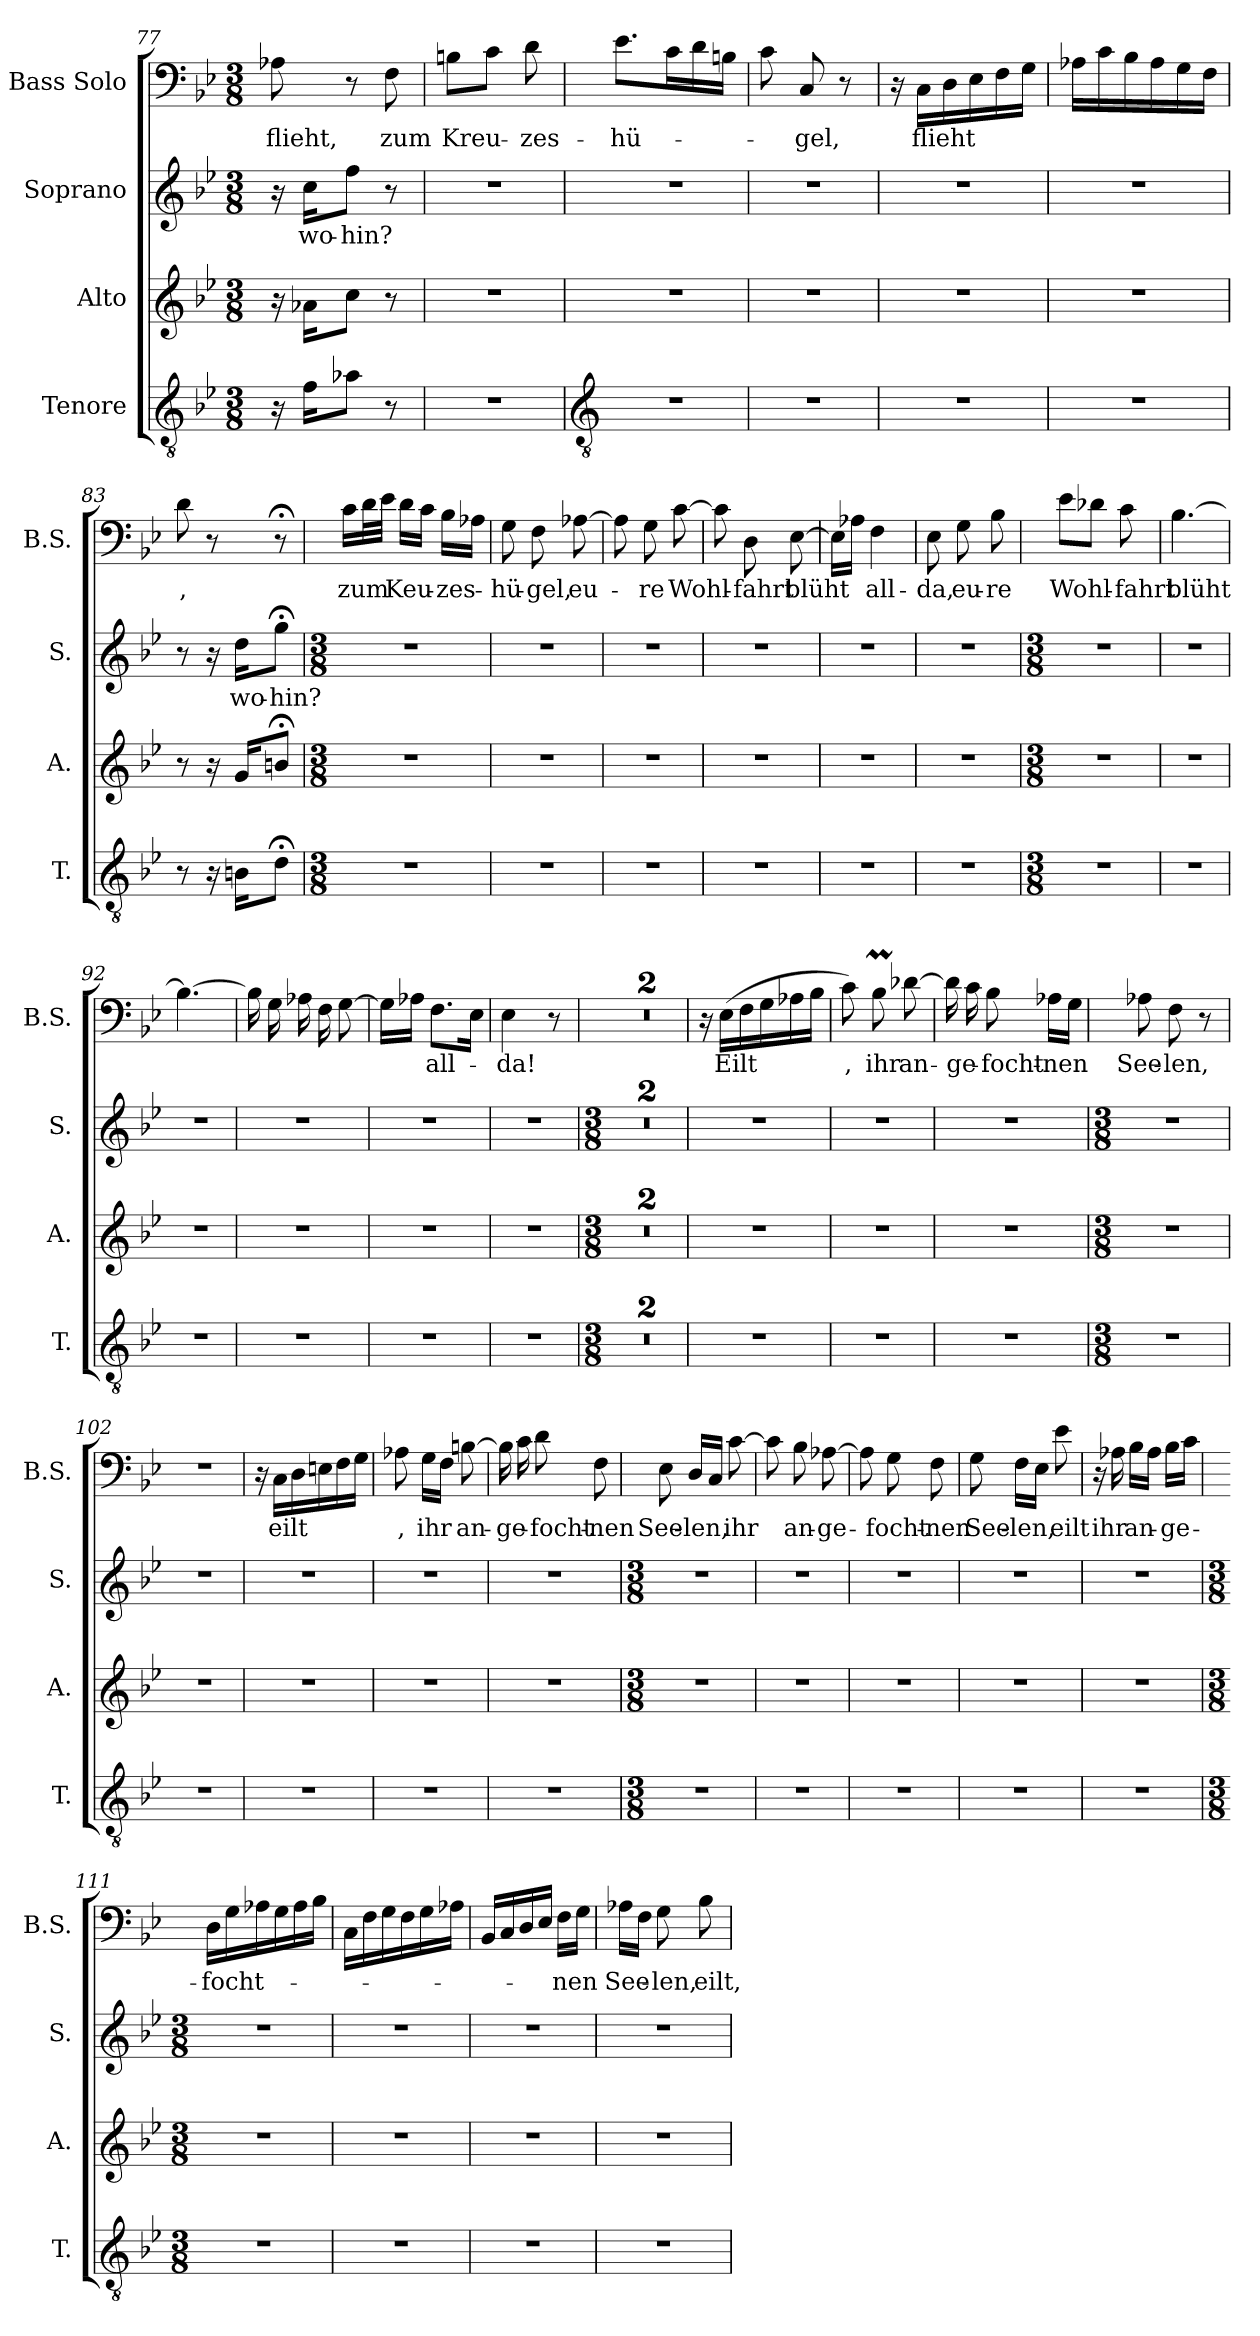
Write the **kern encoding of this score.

**kern	**kern	**kern	**text	**kern	**text
*part4	*part3	*part2	*part2	*part1	*part1
*staff4	*staff3	*staff2	*staff2	*staff1	*staff1
*I"Tenore	*I"Alto	*I"Soprano	*	*I"Bass Solo	*
*I'T.	*I'A.	*I'S.	*	*I'B.S.	*
*clefGv2	*clefG2	*clefG2	*	*clefF4	*
*k[b-e-]	*k[b-e-]	*k[b-e-]	*	*k[b-e-]	*
*B-:	*B-:	*B-:	*	*B-:	*
*M3/8	*M3/8	*M3/8	*	*M3/8	*
=77	=77	=77	=77	=77	=77
!	!	!	!	!	!LO:LY:b
16r	16r	16r	.	8A-X	flieht,
!	!	!	!LO:LY:b	!	!
16f\KL	16a-X\KL	16cc\KL	wo-	.	.
!	!	!	!LO:LY:b	!	!
8a-X\J	8cc\J	8ff\J	-hin?	8r	.
!	!	!	!	!	!LO:LY:b
8r	8r	8r	.	8F	zum
=78	=78	=78	=78	=78	=78
!LO:N:vis=1	!LO:N:vis=1	!LO:N:vis=1	!	!	!LO:LY:b
4.r	4.r	4.r	.	8BnL	Kreu-
.	.	.	.	8cJ	.
!	!	!	!	!	!LO:LY:b
.	.	.	.	8d	-zes-
!!LO:LB:g=z
=79	=79	=79	=79	=79	=79
*clefGv2	*	*	*	*	*
!LO:N:vis=1	!LO:N:vis=1	!LO:N:vis=1	!	!	!LO:LY:b
4.r	4.r	4.r	.	8.e-L	-hü-
.	.	.	.	16cL	.
.	.	.	.	16d	.
.	.	.	.	16BnJJ	.
=80	=80	=80	=80	=80	=80
!LO:N:vis=1	!LO:N:vis=1	!LO:N:vis=1	!	!	!
4.r	4.r	4.r	.	8c	.
!	!	!	!	!	!LO:LY:b
.	.	.	.	8C	-gel,
.	.	.	.	8r	.
=81	=81	=81	=81	=81	=81
!LO:N:vis=1	!LO:N:vis=1	!LO:N:vis=1	!	!	!
4.r	4.r	4.r	.	16r	.
!	!	!	!	!	!LO:LY:b
.	.	.	.	16CLL	flieht
.	.	.	.	16D	.
.	.	.	.	16E-	.
.	.	.	.	16F	.
.	.	.	.	16GJJ	.
=82	=82	=82	=82	=82	=82
!LO:N:vis=1	!LO:N:vis=1	!LO:N:vis=1	!	!	!
4.r	4.r	4.r	.	16A-XLL	.
.	.	.	.	16c	.
.	.	.	.	16B-	.
.	.	.	.	16A-	.
.	.	.	.	16G	.
.	.	.	.	16FJJ	.
=83	=83	=83	=83	=83	=83
!	!	!	!	!	!LO:LY:b
8r	8r	8r	.	8d	,
16r	16r	16r	.	8r	.
!	!	!	!LO:LY:b	!	!
16Bn\KL	16g/KL	16dd\KL	wo-	.	.
!	!	!	!LO:LY:b	!	!
8d;<\J	8bn;</J	8gg;<\J	-hin?	8r;<	.
!!LO:LB:g=z
=84	=84	=84	=84	=84	=84
*M3/8	*M3/8	*M3/8	*	*	*
!	!	!	!	!	!LO:LY:b
4.r	4.r	4.r	.	16cLL	zum
.	.	.	.	32dL	.
.	.	.	.	32e-JJJ	.
!	!	!	!	!	!LO:LY:b
.	.	.	.	16dLL	Keu-
.	.	.	.	16cJJ	.
!	!	!	!	!	!LO:LY:b
.	.	.	.	16B-LL	-zes-
.	.	.	.	16A-XJJ	.
=85	=85	=85	=85	=85	=85
!	!	!	!	!	!LO:LY:b
4.r	4.r	4.r	.	8G	-hü-
!	!	!	!	!	!LO:LY:b
.	.	.	.	8F	-gel,
!	!	!	!	!	!LO:LY:b
.	.	.	.	[8A-X	eu-
=86	=86	=86	=86	=86	=86
4.r	4.r	4.r	.	8A-]	.
!	!	!	!	!	!LO:LY:b
.	.	.	.	8G	-re
!	!	!	!	!	!LO:LY:b
.	.	.	.	[8c	Wohl-
=87	=87	=87	=87	=87	=87
4.r	4.r	4.r	.	8c]	.
!	!	!	!	!	!LO:LY:b
.	.	.	.	8D	-fahrt
!	!	!	!	!	!LO:LY:b
.	.	.	.	[8E-	blüht
=88	=88	=88	=88	=88	=88
4.r	4.r	4.r	.	16E-LL]	.
.	.	.	.	16A-XJJ	.
!	!	!	!	!	!LO:LY:b
.	.	.	.	4F	all-
=89	=89	=89	=89	=89	=89
!	!	!	!	!	!LO:LY:b
4.r	4.r	4.r	.	8E-	-da,
!	!	!	!	!	!LO:LY:b
.	.	.	.	8G	eu-
!	!	!	!	!	!LO:LY:b
.	.	.	.	8B-	-re
!!LO:LB:g=z
=90	=90	=90	=90	=90	=90
*M3/8	*M3/8	*M3/8	*	*	*
!	!	!	!	!	!LO:LY:b
4.r	4.r	4.r	.	8e-L	Wohl-
.	.	.	.	8d-XJ	.
!	!	!	!	!	!LO:LY:b
.	.	.	.	8c	-fahrt
=91	=91	=91	=91	=91	=91
!	!	!	!	!	!LO:LY:b
4.r	4.r	4.r	.	[4.B-	blüht
=92	=92	=92	=92	=92	=92
4.r	4.r	4.r	.	4.B-_	.
=93	=93	=93	=93	=93	=93
4.r	4.r	4.r	.	16B-LL]	.
.	.	.	.	16G	.
.	.	.	.	16A-X	.
.	.	.	.	16F	.
.	.	.	.	[8GJ	.
=94	=94	=94	=94	=94	=94
4.r	4.r	4.r	.	16GLL]	.
.	.	.	.	16A-XJJ	.
!	!	!	!	!	!LO:LY:b
.	.	.	.	8.FL	all-
.	.	.	.	16E-J	.
=95	=95	=95	=95	=95	=95
!	!	!	!	!	!LO:LY:b
4.r	4.r	4.r	.	4E-	-da!
.	.	.	.	8r	.
!!LO:LB:g=z
=96	=96	=96	=96	=96	=96
*M3/8	*M3/8	*M3/8	*	*	*
!	!	!	!	!LO:N:vis=1	!
4.r	4.r	4.r	.	4.r	.
=97	=97	=97	=97	=97	=97
!	!	!	!	!LO:N:vis=1	!
4.r	4.r	4.r	.	4.r	.
=98	=98	=98	=98	=98	=98
4.r	4.r	4.r	.	16r	.
!	!	!	!	!	!LO:LY:b
.	.	.	.	(>16E-LL	Eilt
.	.	.	.	16F	.
.	.	.	.	16G	.
.	.	.	.	16A-X	.
.	.	.	.	16B-JJ	.
=99	=99	=99	=99	=99	=99
!	!	!	!	!	!LO:LY:b
4.r	4.r	4.r	.	8c)	,
!	!	!	!	!	!LO:LY:b
.	.	.	.	8B-M	ihr
!	!	!	!	!	!LO:LY:b
.	.	.	.	[8d-X	an-
=100	=100	=100	=100	=100	=100
4.r	4.r	4.r	.	16d-]	.
!	!	!	!	!	!LO:LY:b
.	.	.	.	16c	-ge-
!	!	!	!	!	!LO:LY:b
.	.	.	.	8B-	-focht-
!	!	!	!	!	!LO:LY:b
.	.	.	.	16A-XLL	-nen
.	.	.	.	16GJJ	.
!!LO:LB:g=z
=101	=101	=101	=101	=101	=101
*M3/8	*M3/8	*M3/8	*	*	*
!	!	!	!	!	!LO:LY:b
4.r	4.r	4.r	.	8A-X	See-
!	!	!	!	!	!LO:LY:b
.	.	.	.	8F	-len,
.	.	.	.	8r	.
=102	=102	=102	=102	=102	=102
!	!	!	!	!LO:N:vis=1	!
4.r	4.r	4.r	.	4.r	.
=103	=103	=103	=103	=103	=103
4.r	4.r	4.r	.	16r	.
!	!	!	!	!	!LO:LY:b
.	.	.	.	16CLL	eilt
.	.	.	.	16D	.
.	.	.	.	16En	.
.	.	.	.	16F	.
.	.	.	.	16GJJ	.
=104	=104	=104	=104	=104	=104
!	!	!	!	!	!LO:LY:b
4.r	4.r	4.r	.	8A-X	,
!	!	!	!	!	!LO:LY:b
.	.	.	.	16GLL	ihr
.	.	.	.	16FJJ	.
!	!	!	!	!	!LO:LY:b
.	.	.	.	[8Bn	an-
=105	=105	=105	=105	=105	=105
4.r	4.r	4.r	.	16B]	.
!	!	!	!	!	!LO:LY:b
.	.	.	.	16c	-ge-
!	!	!	!	!	!LO:LY:b
.	.	.	.	8d	-focht-
!	!	!	!	!	!LO:LY:b
.	.	.	.	8F	-nen
!!LO:LB:g=z
=106	=106	=106	=106	=106	=106
*M3/8	*M3/8	*M3/8	*	*	*
!	!	!	!	!	!LO:LY:b
4.r	4.r	4.r	.	8E-	See-
!	!	!	!	!	!LO:LY:b
.	.	.	.	16DLL	-len,
.	.	.	.	16CJJ	.
!	!	!	!	!	!LO:LY:b
.	.	.	.	[8c	ihr
=107	=107	=107	=107	=107	=107
4.r	4.r	4.r	.	8c]	.
!	!	!	!	!	!LO:LY:b
.	.	.	.	8B-	an-
!	!	!	!	!	!LO:LY:b
.	.	.	.	[8A-X	-ge-
=108	=108	=108	=108	=108	=108
4.r	4.r	4.r	.	8A-]	.
!	!	!	!	!	!LO:LY:b
.	.	.	.	8G	-focht-
!	!	!	!	!	!LO:LY:b
.	.	.	.	8F	-nen
=109	=109	=109	=109	=109	=109
!	!	!	!	!	!LO:LY:b
4.r	4.r	4.r	.	8G	See-
!	!	!	!	!	!LO:LY:b
.	.	.	.	16FLL	-len,
.	.	.	.	16E-JJ	.
!	!	!	!	!	!LO:LY:b
.	.	.	.	8e-	eilt
=110	=110	=110	=110	=110	=110
4.r	4.r	4.r	.	16r	.
!	!	!	!	!	!LO:LY:b
.	.	.	.	16A-X	ihr
!	!	!	!	!	!LO:LY:b
.	.	.	.	16B-LL	an-
.	.	.	.	16A-JJ	.
!	!	!	!	!	!LO:LY:b
.	.	.	.	16B-LL	-ge-
.	.	.	.	16cJJ	.
!!LO:LB:g=z
=111	=111	=111	=111	=111	=111
*M3/8	*M3/8	*M3/8	*	*	*
!	!	!	!	!	!LO:LY:b
4.r	4.r	4.r	.	16DLL	-focht-
.	.	.	.	16G	.
.	.	.	.	16A-X	.
.	.	.	.	16G	.
.	.	.	.	16A-	.
.	.	.	.	16B-JJ	.
=112	=112	=112	=112	=112	=112
4.r	4.r	4.r	.	16CLL	.
.	.	.	.	16F	.
.	.	.	.	16G	.
.	.	.	.	16F	.
.	.	.	.	16G	.
.	.	.	.	16A-XJJ	.
=113	=113	=113	=113	=113	=113
4.r	4.r	4.r	.	16BB-LL	.
.	.	.	.	16C	.
.	.	.	.	16D	.
.	.	.	.	16E-JJ	.
!	!	!	!	!	!LO:LY:b
.	.	.	.	16FLL	-nen
.	.	.	.	16GJJ	.
=114	=114	=114	=114	=114	=114
!	!	!	!	!	!LO:LY:b
4.r	4.r	4.r	.	16A-XLL	See-
.	.	.	.	16FJJ	.
!	!	!	!	!	!LO:LY:b
.	.	.	.	8G	-len,
!	!	!	!	!	!LO:LY:b
.	.	.	.	8B-	eilt,
=	=	=	=	=	=
*-	*-	*-	*-	*-	*-
